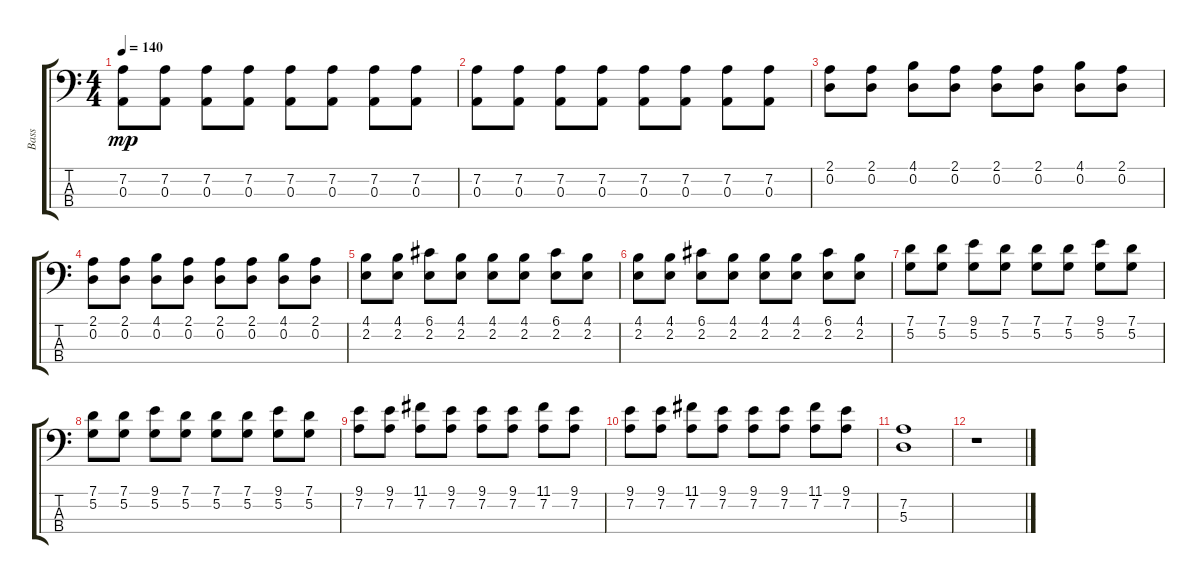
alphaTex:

\track ("Bass" "Bass") {instrument electricbasspick}
\staff {score tabs}
\tuning (G2 D2 A1 E1) {hide}
\ts (4 4)
\tempo 140
\clef f4
\ks c
(7.2 0.3).8{dy mp} (7.2 0.3).8 (7.2 0.3).8 (7.2 0.3).8 (7.2 0.3).8 (7.2 0.3).8 (7.2 0.3).8 (7.2 0.3).8 |
(7.2 0.3).8 (7.2 0.3).8 (7.2 0.3).8 (7.2 0.3).8 (7.2 0.3).8 (7.2 0.3).8 (7.2 0.3).8 (7.2 0.3).8 |
(2.1 0.2).8 (2.1 0.2).8 (4.1 0.2).8 (2.1 0.2).8 (2.1 0.2).8 (2.1 0.2).8 (4.1 0.2).8 (2.1 0.2).8 |
(2.1 0.2).8 (2.1 0.2).8 (4.1 0.2).8 (2.1 0.2).8 (2.1 0.2).8 (2.1 0.2).8 (4.1 0.2).8 (2.1 0.2).8 |
(4.1 2.2).8 (4.1 2.2).8 (6.1 2.2).8 (4.1 2.2).8 (4.1 2.2).8 (4.1 2.2).8 (6.1 2.2).8 (4.1 2.2).8 |
(4.1 2.2).8 (4.1 2.2).8 (6.1 2.2).8 (4.1 2.2).8 (4.1 2.2).8 (4.1 2.2).8 (6.1 2.2).8 (4.1 2.2).8 |
(7.1 5.2).8 (7.1 5.2).8 (9.1 5.2).8 (7.1 5.2).8 (7.1 5.2).8 (7.1 5.2).8 (9.1 5.2).8 (7.1 5.2).8 |
(7.1 5.2).8 (7.1 5.2).8 (9.1 5.2).8 (7.1 5.2).8 (7.1 5.2).8 (7.1 5.2).8 (9.1 5.2).8 (7.1 5.2).8 |
(9.1 7.2).8 (9.1 7.2).8 (11.1 7.2).8 (9.1 7.2).8 (9.1 7.2).8 (9.1 7.2).8 (11.1 7.2).8 (9.1 7.2).8 |
(9.1 7.2).8 (9.1 7.2).8 (11.1 7.2).8 (9.1 7.2).8 (9.1 7.2).8 (9.1 7.2).8 (11.1 7.2).8 (9.1 7.2).8 |
(7.2 5.3).1 |
r.1
